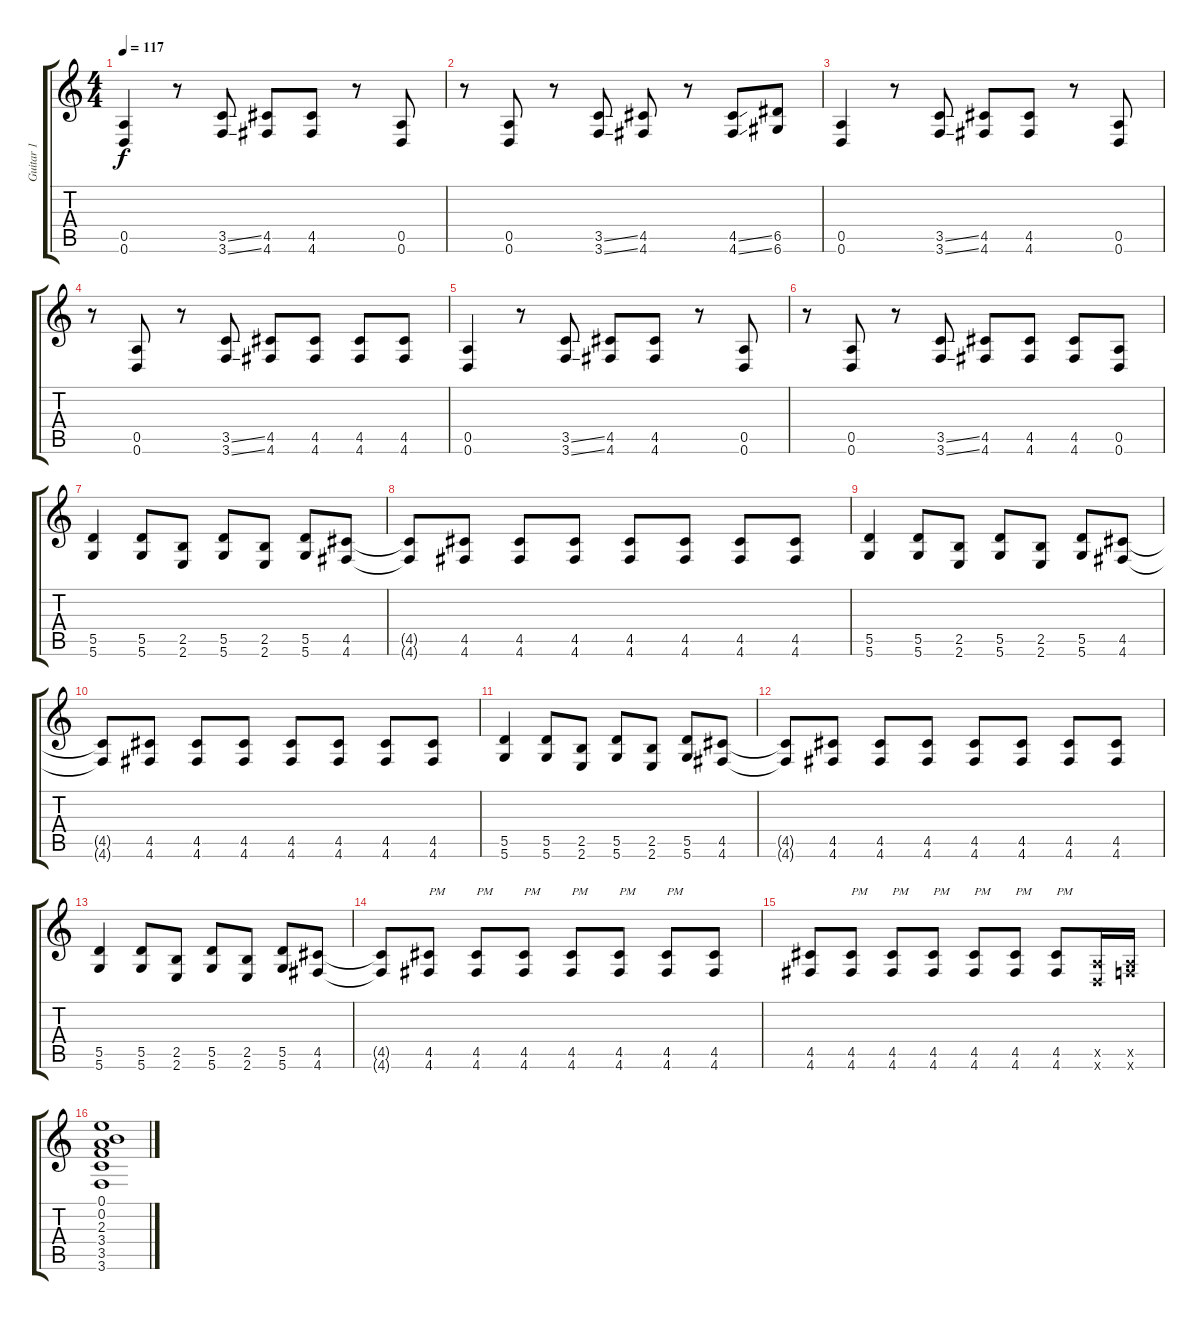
\track ("Guitar 1" "Guitar 1") {instrument overdrivenguitar}
\staff {score tabs}
\tuning (E4 B3 G3 D3 A2 D2) {hide}
\ts (4 4)
\tempo 117
\clef g2
\ks c
(0.5 0.6).4{dy f} r.8 (3.5{ss} 3.6{ss}).8 (4.5 4.6).8 (4.5 4.6).8 r.8 (0.5 0.6).8 |
r.8 (0.5 0.6).8 r.8 (3.5{ss} 3.6{ss}).8 (4.5 4.6).8 r.8 (4.5{ss} 4.6{ss}).8 (6.5 6.6).8 |
(0.5 0.6).4 r.8 (3.5{ss} 3.6{ss}).8 (4.5 4.6).8 (4.5 4.6).8 r.8 (0.5 0.6).8 |
r.8 (0.5 0.6).8 r.8 (3.5{ss} 3.6{ss}).8 (4.5 4.6).8 (4.5 4.6).8 (4.5 4.6).8 (4.5 4.6).8 |
(0.5 0.6).4 r.8 (3.5{ss} 3.6{ss}).8 (4.5 4.6).8 (4.5 4.6).8 r.8 (0.5 0.6).8 |
r.8 (0.5 0.6).8 r.8 (3.5{ss} 3.6{ss}).8 (4.5 4.6).8 (4.5 4.6).8 (4.5 4.6).8 (0.5 0.6).8 |
(5.5 5.6).4 (5.5 5.6).8 (2.5 2.6).8 (5.5 5.6).8 (2.5 2.6).8 (5.5 5.6).8 (4.5 4.6).8 |
(4.5{t} 4.6{t}).8 (4.5 4.6).8 (4.5 4.6).8 (4.5 4.6).8 (4.5 4.6).8 (4.5 4.6).8 (4.5 4.6).8 (4.5 4.6).8 |
(5.5 5.6).4 (5.5 5.6).8 (2.5 2.6).8 (5.5 5.6).8 (2.5 2.6).8 (5.5 5.6).8 (4.5 4.6).8 |
(4.5{t} 4.6{t}).8 (4.5 4.6).8 (4.5 4.6).8 (4.5 4.6).8 (4.5 4.6).8 (4.5 4.6).8 (4.5 4.6).8 (4.5 4.6).8 |
(5.5 5.6).4 (5.5 5.6).8 (2.5 2.6).8 (5.5 5.6).8 (2.5 2.6).8 (5.5 5.6).8 (4.5 4.6).8 |
(4.5{t} 4.6{t}).8 (4.5 4.6).8 (4.5 4.6).8 (4.5 4.6).8 (4.5 4.6).8 (4.5 4.6).8 (4.5 4.6).8 (4.5 4.6).8 |
(5.5 5.6).4 (5.5 5.6).8 (2.5 2.6).8 (5.5 5.6).8 (2.5 2.6).8 (5.5 5.6).8 (4.5 4.6).8 |
(4.5{t} 4.6{t}).8 (4.5 4.6).8{txt "PM" instrument electricguitarmuted} (4.5 4.6).8{txt "PM"} (4.5 4.6).8{txt "PM"} (4.5 4.6).8{txt "PM"} (4.5 4.6).8{txt "PM"} (4.5 4.6).8{txt "PM"} (4.5 4.6).8{instrument overdrivenguitar} |
(4.5 4.6).8{instrument electricguitarmuted} (4.5 4.6).8{txt "PM"} (4.5 4.6).8{txt "PM"} (4.5 4.6).8{txt "PM"} (4.5 4.6).8{txt "PM"} (4.5 4.6).8{txt "PM"} (4.5 4.6).8{txt "PM"} (0.5{x} 0.6{x}).16{instrument overdrivenguitar} (0.5{x} 3.6{x}).16 |
(0.1 0.2 2.3 3.4 3.5 3.6).1
